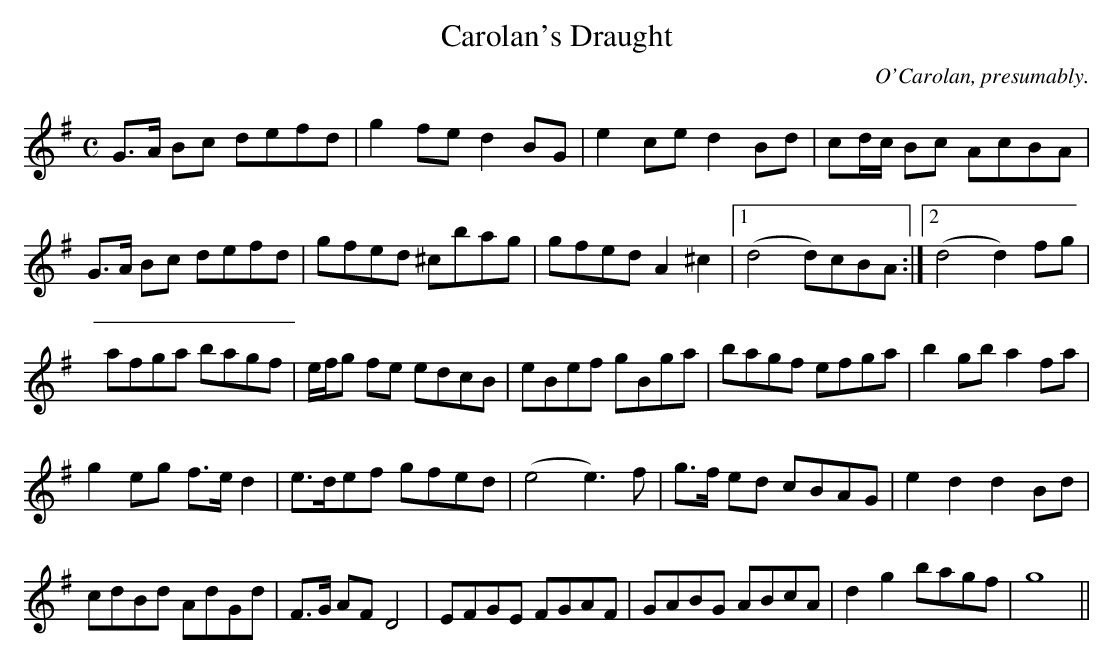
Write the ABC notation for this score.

X:1
T:Carolan's Draught
C:O'Carolan, presumably.
M:C
K:G
L:1/8
G>A Bc defd|g2fe d2BG|e2ce d2Bd|cd/c/ Bc AcBA|
G>A Bc defd|gfed ^cbag|gfed A2^c2|1 (d4 d)cBA:|2 (d4 d2) fg|
afga bagf|e/f/g fe edcB|eBef gBga|bagf efga|b2gb a2fa|
g2eg f>e d2|e>def gfed|(e4 e3)f|g>f ed cBAG|e2d2 d2Bd|
cdBd AdGd|F>G AF D4| EFGE FGAF|GABG ABcA|d2 g2 bagf|g8||
